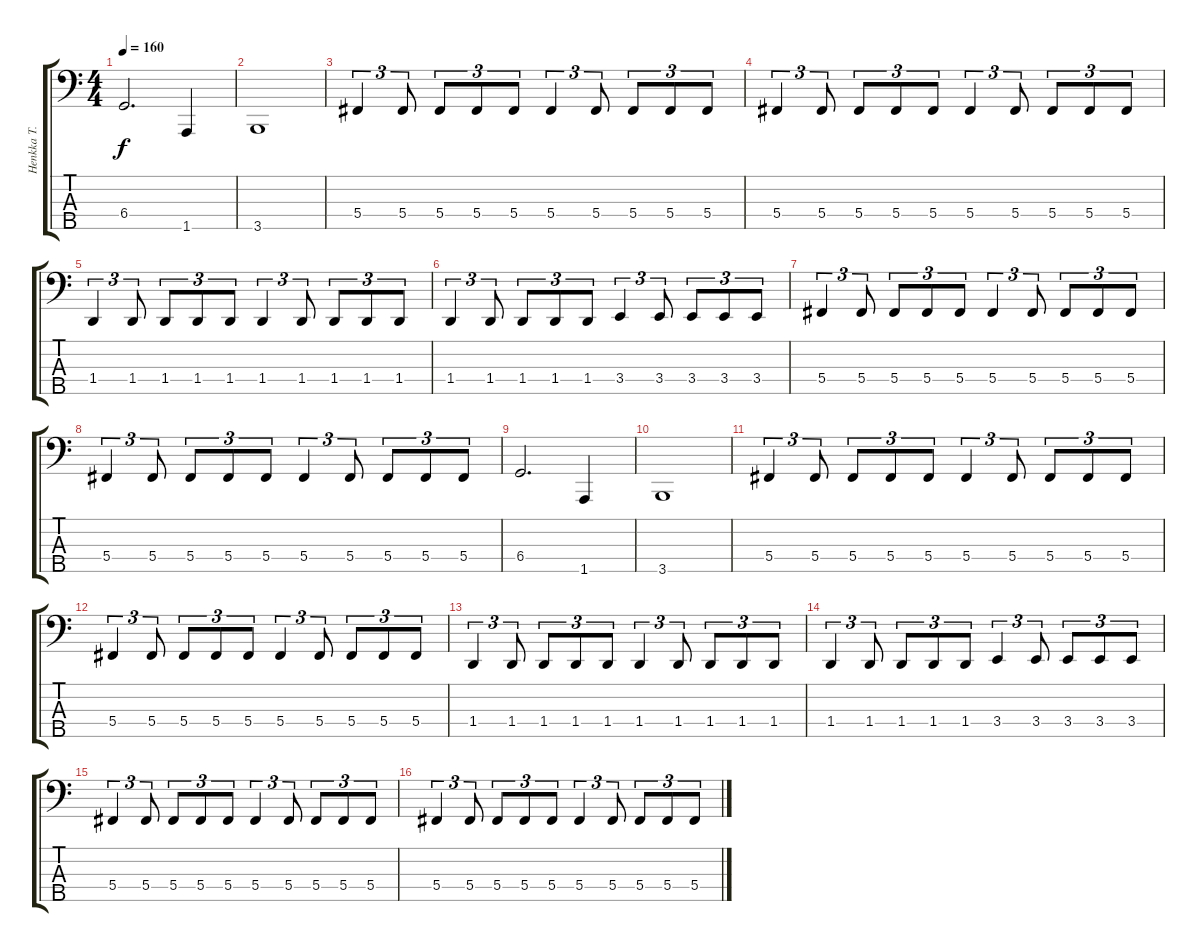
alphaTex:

\track ("Henkka T. Blacksmith" "Henkka T. ") {instrument electricbasspick}
\staff {score tabs}
\tuning (E2 B1 Gb1 Db1 Ab0) {hide}
\ts (4 4)
\tempo 160
\clef f4
\ks c
6.4.2{d dy f} 1.5.4 |
3.5.1 |
5.4.4{tu (3 2)} 5.4.8{tu (3 2)} 5.4.8{tu (3 2)} 5.4.8{tu (3 2)} 5.4.8{tu (3 2)} 5.4.4{tu (3 2)} 5.4.8{tu (3 2)} 5.4.8{tu (3 2)} 5.4.8{tu (3 2)} 5.4.8{tu (3 2)} |
5.4.4{tu (3 2)} 5.4.8{tu (3 2)} 5.4.8{tu (3 2)} 5.4.8{tu (3 2)} 5.4.8{tu (3 2)} 5.4.4{tu (3 2)} 5.4.8{tu (3 2)} 5.4.8{tu (3 2)} 5.4.8{tu (3 2)} 5.4.8{tu (3 2)} |
1.4.4{tu (3 2)} 1.4.8{tu (3 2)} 1.4.8{tu (3 2)} 1.4.8{tu (3 2)} 1.4.8{tu (3 2)} 1.4.4{tu (3 2)} 1.4.8{tu (3 2)} 1.4.8{tu (3 2)} 1.4.8{tu (3 2)} 1.4.8{tu (3 2)} |
1.4.4{tu (3 2)} 1.4.8{tu (3 2)} 1.4.8{tu (3 2)} 1.4.8{tu (3 2)} 1.4.8{tu (3 2)} 3.4.4{tu (3 2)} 3.4.8{tu (3 2)} 3.4.8{tu (3 2)} 3.4.8{tu (3 2)} 3.4.8{tu (3 2)} |
5.4.4{tu (3 2)} 5.4.8{tu (3 2)} 5.4.8{tu (3 2)} 5.4.8{tu (3 2)} 5.4.8{tu (3 2)} 5.4.4{tu (3 2)} 5.4.8{tu (3 2)} 5.4.8{tu (3 2)} 5.4.8{tu (3 2)} 5.4.8{tu (3 2)} |
5.4.4{tu (3 2)} 5.4.8{tu (3 2)} 5.4.8{tu (3 2)} 5.4.8{tu (3 2)} 5.4.8{tu (3 2)} 5.4.4{tu (3 2)} 5.4.8{tu (3 2)} 5.4.8{tu (3 2)} 5.4.8{tu (3 2)} 5.4.8{tu (3 2)} |
6.4.2{d} 1.5.4 |
3.5.1 |
5.4.4{tu (3 2)} 5.4.8{tu (3 2)} 5.4.8{tu (3 2)} 5.4.8{tu (3 2)} 5.4.8{tu (3 2)} 5.4.4{tu (3 2)} 5.4.8{tu (3 2)} 5.4.8{tu (3 2)} 5.4.8{tu (3 2)} 5.4.8{tu (3 2)} |
5.4.4{tu (3 2)} 5.4.8{tu (3 2)} 5.4.8{tu (3 2)} 5.4.8{tu (3 2)} 5.4.8{tu (3 2)} 5.4.4{tu (3 2)} 5.4.8{tu (3 2)} 5.4.8{tu (3 2)} 5.4.8{tu (3 2)} 5.4.8{tu (3 2)} |
1.4.4{tu (3 2)} 1.4.8{tu (3 2)} 1.4.8{tu (3 2)} 1.4.8{tu (3 2)} 1.4.8{tu (3 2)} 1.4.4{tu (3 2)} 1.4.8{tu (3 2)} 1.4.8{tu (3 2)} 1.4.8{tu (3 2)} 1.4.8{tu (3 2)} |
1.4.4{tu (3 2)} 1.4.8{tu (3 2)} 1.4.8{tu (3 2)} 1.4.8{tu (3 2)} 1.4.8{tu (3 2)} 3.4.4{tu (3 2)} 3.4.8{tu (3 2)} 3.4.8{tu (3 2)} 3.4.8{tu (3 2)} 3.4.8{tu (3 2)} |
5.4.4{tu (3 2)} 5.4.8{tu (3 2)} 5.4.8{tu (3 2)} 5.4.8{tu (3 2)} 5.4.8{tu (3 2)} 5.4.4{tu (3 2)} 5.4.8{tu (3 2)} 5.4.8{tu (3 2)} 5.4.8{tu (3 2)} 5.4.8{tu (3 2)} |
5.4.4{tu (3 2)} 5.4.8{tu (3 2)} 5.4.8{tu (3 2)} 5.4.8{tu (3 2)} 5.4.8{tu (3 2)} 5.4.4{tu (3 2)} 5.4.8{tu (3 2)} 5.4.8{tu (3 2)} 5.4.8{tu (3 2)} 5.4.8{tu (3 2)}
